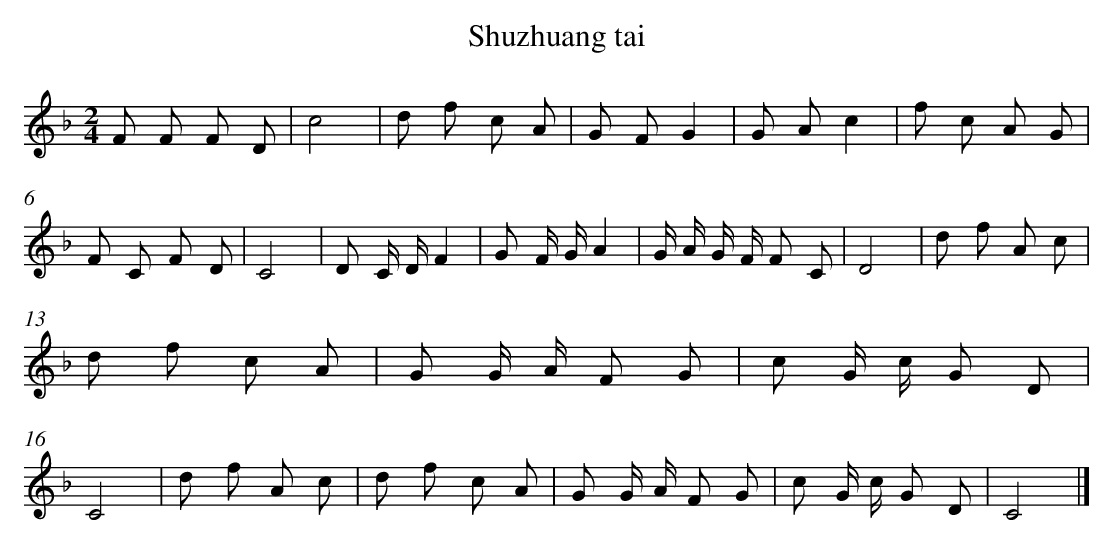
X:1
T: Shuzhuang tai
L: 1/8
M: 2/4
K: F
F F F D [I:setbarnb 1]|
c4 |
d f c A |
G FG2 |
G Ac2 |
f c A G |
F C F D |
C4 |
D C/ D/F2 |
G F/ G/A2 |
G/ A/ G/ F/ F C |
D4 |
d f A c |
d f c A |
G G/ A/ F G |
c G/ c/ G D |
C4 |
d f A c |
d f c A |
G G/ A/ F G |
c G/ c/ G D |
C4 |]
